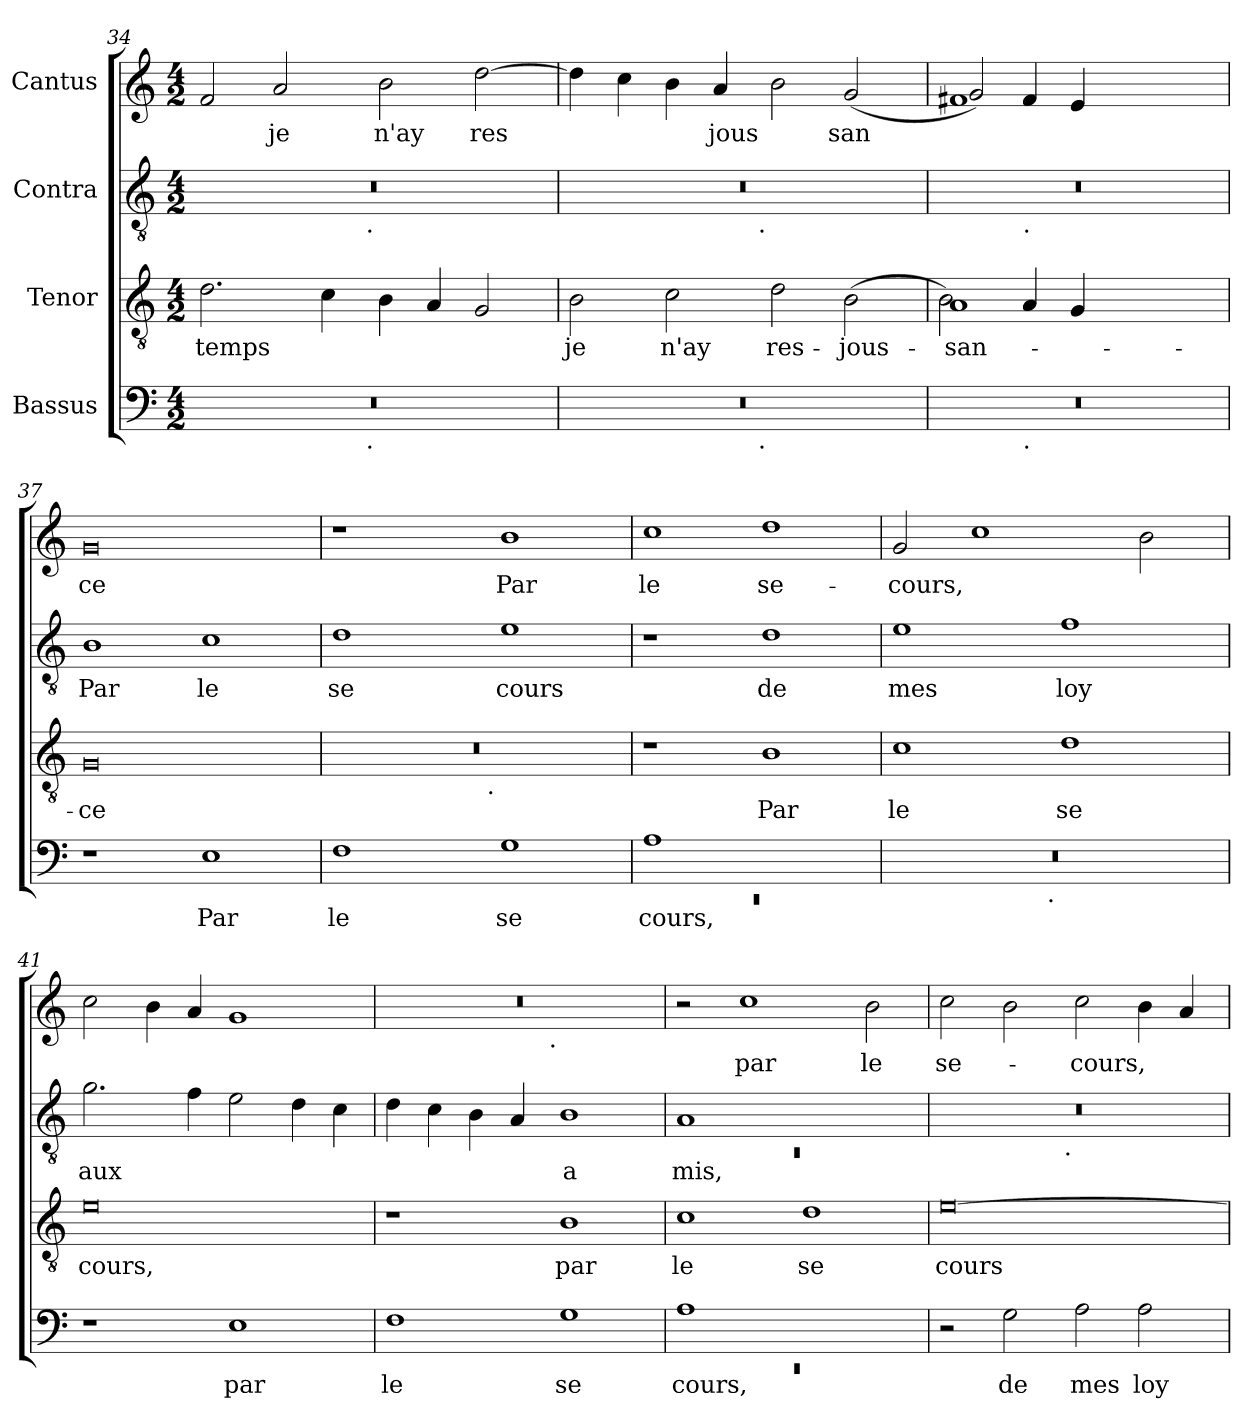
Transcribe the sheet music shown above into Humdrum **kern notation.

**kern	**text	**kern	**text	**kern	**text	**kern	**text
*part4	*part4	*part3	*part3	*part2	*part2	*part1	*part1
*staff4	*staff4	*staff3	*staff3	*staff2	*staff2	*staff1	*staff1
*I"Bassus	*	*I"Tenor	*	*I"Contra	*	*I"Cantus	*
*clefF4	*	*clefGv2	*	*clefGv2	*	*clefG2	*
*k[]	*	*k[]	*	*k[]	*	*k[]	*
*C:	*	*C:	*	*C:	*	*C:	*
*M4/2	*	*M4/2	*	*M4/2	*	*M4/2	*
=34	=34	=34	=34	=34	=34	=34	=34
!	!	!	!LO:LY:b	!	!	!	!
*^	*	*	*	*^	*	*	*
0r	2ryy	.	2.d\	temps	0r	2ryy	.	2f/	.
!	!	!	!	!	!	!	!	!	!LO:LY:b
.	4...ryy	.	.	.	.	4...ryy	.	2a/	je
.	.	.	4c\	.	.	.	.	.	.
!	!	!	!	!	!	!LO:TX:b:t=.	!	!	!
!	!LO:TX:b:t=.	!	!	!	!	!	!	!	!
.	1ryy	.	.	.	.	1ryy	.	.	.
!	!	!	!	!	!	!	!	!	!LO:LY:b
.	.	.	4B\	.	.	.	.	2b\	n'ay
.	.	.	4A/	.	.	.	.	.	.
!	!	!	!	!	!	!	!	!	!LO:LY:b
.	.	.	2G/	.	.	.	.	[>2dd\	res
.	32ryy	.	.	.	.	32ryy	.	.	.
=35	=35	=35	=35	=35	=35	=35	=35	=35	=35
!	!	!	!	!LO:LY:b	!	!	!	!	!
0r	2ryy	.	2B\	je	0r	2ryy	.	4dd\]	.
.	.	.	.	.	.	.	.	4cc\	.
!	!	!	!	!LO:LY:b	!	!	!	!	!
.	4...ryy	.	2c\	n'ay	.	4...ryy	.	4b\	.
!	!	!	!	!	!	!	!	!	!LO:LY:b
.	.	.	.	.	.	.	.	4a/	jous
!	!	!	!	!	!	!LO:TX:b:t=.	!	!	!
!	!LO:TX:b:t=.	!	!	!	!	!	!	!	!
.	1ryy	.	.	.	.	1ryy	.	.	.
!	!	!	!	!LO:LY:b	!	!	!	!	!
.	.	.	2d\	res-	.	.	.	2b\	.
!	!	!	!	!LO:LY:b	!	!	!	!	!LO:LY:b
.	.	.	(>2B\	-jous-	.	.	.	(<2g/	san
.	32ryy	.	.	.	.	32ryy	.	.	.
=36	=36	=36	=36	=36	=36	=36	=36	=36	=36
!	!	!	!	!LO:LY:b	!	!	!	!	!
*	*	*	*^	*	*	*	*	*^	*
0r	2ryy	.	1A	2B\)	-san-	0r	2ryy	.	1f#	2g/)	.
!	!	!	!	!	!	!	!LO:TX:b:t=.	!	!	!	!
!	!LO:TX:b:t=.	!	!	!	!	!	!	!	!	!	!
.	1.ryy	.	.	4A/	.	.	1.ryy	.	.	4f#/	.
.	.	.	.	4G/	.	.	.	.	.	4e/	.
.	.	.	1ryy	1ryy	.	.	.	.	1ryy	1ryy	.
=37	=37	=37	=37	=37	=37	=37	=37	=37	=37	=37	=37
!	!	!	!	!	!LO:LY:b	!	!	!LO:LY:b	!	!	!LO:LY:b
*v	*v	*	*	*	*	*v	*v	*	*v	*v	*
*	*	*v	*v	*	*	*	*	*
1r	.	0G	-ce	1B	Par	0g	ce
!	!LO:LY:b	!	!	!	!LO:LY:b	!	!
1E	Par	.	.	1c	le	.	.
!!LO:LB:g=z
=38	=38	=38	=38	=38	=38	=38	=38
!	!LO:LY:b	!	!	!	!LO:LY:b	!	!
*	*	*^	*	*	*	*	*
1F	le	0r	2ryy	.	1d	se	1r	.
.	.	.	4...ryy	.	.	.	.	.
!	!	!	!LO:TX:b:t=.	!	!	!	!	!
.	.	.	1ryy	.	.	.	.	.
!	!LO:LY:b	!	!	!	!	!LO:LY:b	!	!LO:LY:b
1G	se	.	.	.	1e	cours	1b	Par
.	.	.	32ryy	.	.	.	.	.
=39	=39	=39	=39	=39	=39	=39	=39	=39
*^	*	*	*	*	*	*	*	*
!	!LO:N:vis=1	!LO:LY:b	!	!	!	!	!	!	!LO:LY:b
*	*	*	*v	*v	*	*	*	*	*
1A	0rEE	cours,	1r	.	1r	.	1cc	le
!	!	!	!	!LO:LY:b	!	!LO:LY:b	!	!LO:LY:b
1ryy	.	.	1B	Par	1d	de	1dd	se-
=40	=40	=40	=40	=40	=40	=40	=40	=40
!	!	!	!	!LO:LY:b	!	!LO:LY:b	!	!LO:LY:b
0r	2ryy	.	1c	le	1e	mes	2g/	-cours,
.	4...ryy	.	.	.	.	.	1cc	.
!	!LO:TX:b:t=.	!	!	!	!	!	!	!
.	1ryy	.	.	.	.	.	.	.
!	!	!	!	!LO:LY:b	!	!LO:LY:b	!	!
.	.	.	1d	se	1f	loy	.	.
.	.	.	.	.	.	.	2b\	.
.	32ryy	.	.	.	.	.	.	.
=41	=41	=41	=41	=41	=41	=41	=41	=41
!	!	!	!	!LO:LY:b	!	!LO:LY:b	!	!
*v	*v	*	*	*	*	*	*	*
1r	.	0e	cours,	2.g\	aux	2cc\	.
.	.	.	.	.	.	4b\	.
.	.	.	.	4f\	.	4a/	.
!	!LO:LY:b	!	!	!	!	!	!
1E	par	.	.	2e\	.	1g	.
.	.	.	.	4d\	.	.	.
.	.	.	.	4c\	.	.	.
=42	=42	=42	=42	=42	=42	=42	=42
!	!LO:LY:b	!	!	!	!	!	!
*	*	*	*	*	*	*^	*
1F	le	1r	.	4d\	.	0r	2ryy	.
.	.	.	.	4c\	.	.	.	.
.	.	.	.	4B\	.	.	4...ryy	.
.	.	.	.	4A/	.	.	.	.
!	!	!	!	!	!	!	!LO:TX:b:t=.	!
.	.	.	.	.	.	.	1ryy	.
!	!LO:LY:b	!	!LO:LY:b	!	!LO:LY:b	!	!	!
1G	se	1B	par	1B	a	.	.	.
.	.	.	.	.	.	.	32ryy	.
=43	=43	=43	=43	=43	=43	=43	=43	=43
*^	*	*	*	*^	*	*	*	*
!	!LO:N:vis=1	!LO:LY:b	!	!LO:LY:b	!	!LO:N:vis=1	!LO:LY:b	!	!	!
*	*	*	*	*	*	*	*	*v	*v	*
1A	0rEE	cours,	1c	le	1A	0rC	mis,	2r	.
!	!	!	!	!	!	!	!	!	!LO:LY:b
.	.	.	.	.	.	.	.	1cc	par
!	!	!	!	!LO:LY:b	!	!	!	!	!
1ryy	.	.	1d	se	1ryy	.	.	.	.
!	!	!	!	!	!	!	!	!	!LO:LY:b
.	.	.	.	.	.	.	.	2b\	le
*v	*v	*	*	*	*	*	*	*	*
=44	=44	=44	=44	=44	=44	=44	=44	=44
!	!	!	!LO:LY:b	!	!	!	!	!LO:LY:b
2r	.	[>0e	cours	0r	2ryy	.	2cc\	se-
!	!LO:LY:b	!	!	!	!	!	!	!
2G\	de	.	.	.	4...ryy	.	2b\	.
!	!	!	!	!	!LO:TX:b:t=.	!	!	!
.	.	.	.	.	1ryy	.	.	.
!	!LO:LY:b	!	!	!	!	!	!	!LO:LY:b
2A\	mes	.	.	.	.	.	2cc\	-cours,
!	!LO:LY:b	!	!	!	!	!	!	!
2A\	loy	.	.	.	.	.	4b\	.
.	.	.	.	.	.	.	4a/	.
.	.	.	.	.	32ryy	.	.	.
*	*	*	*	*v	*v	*	*	*
=	=	=	=	=	=	=	=
*-	*-	*-	*-	*-	*-	*-	*-
